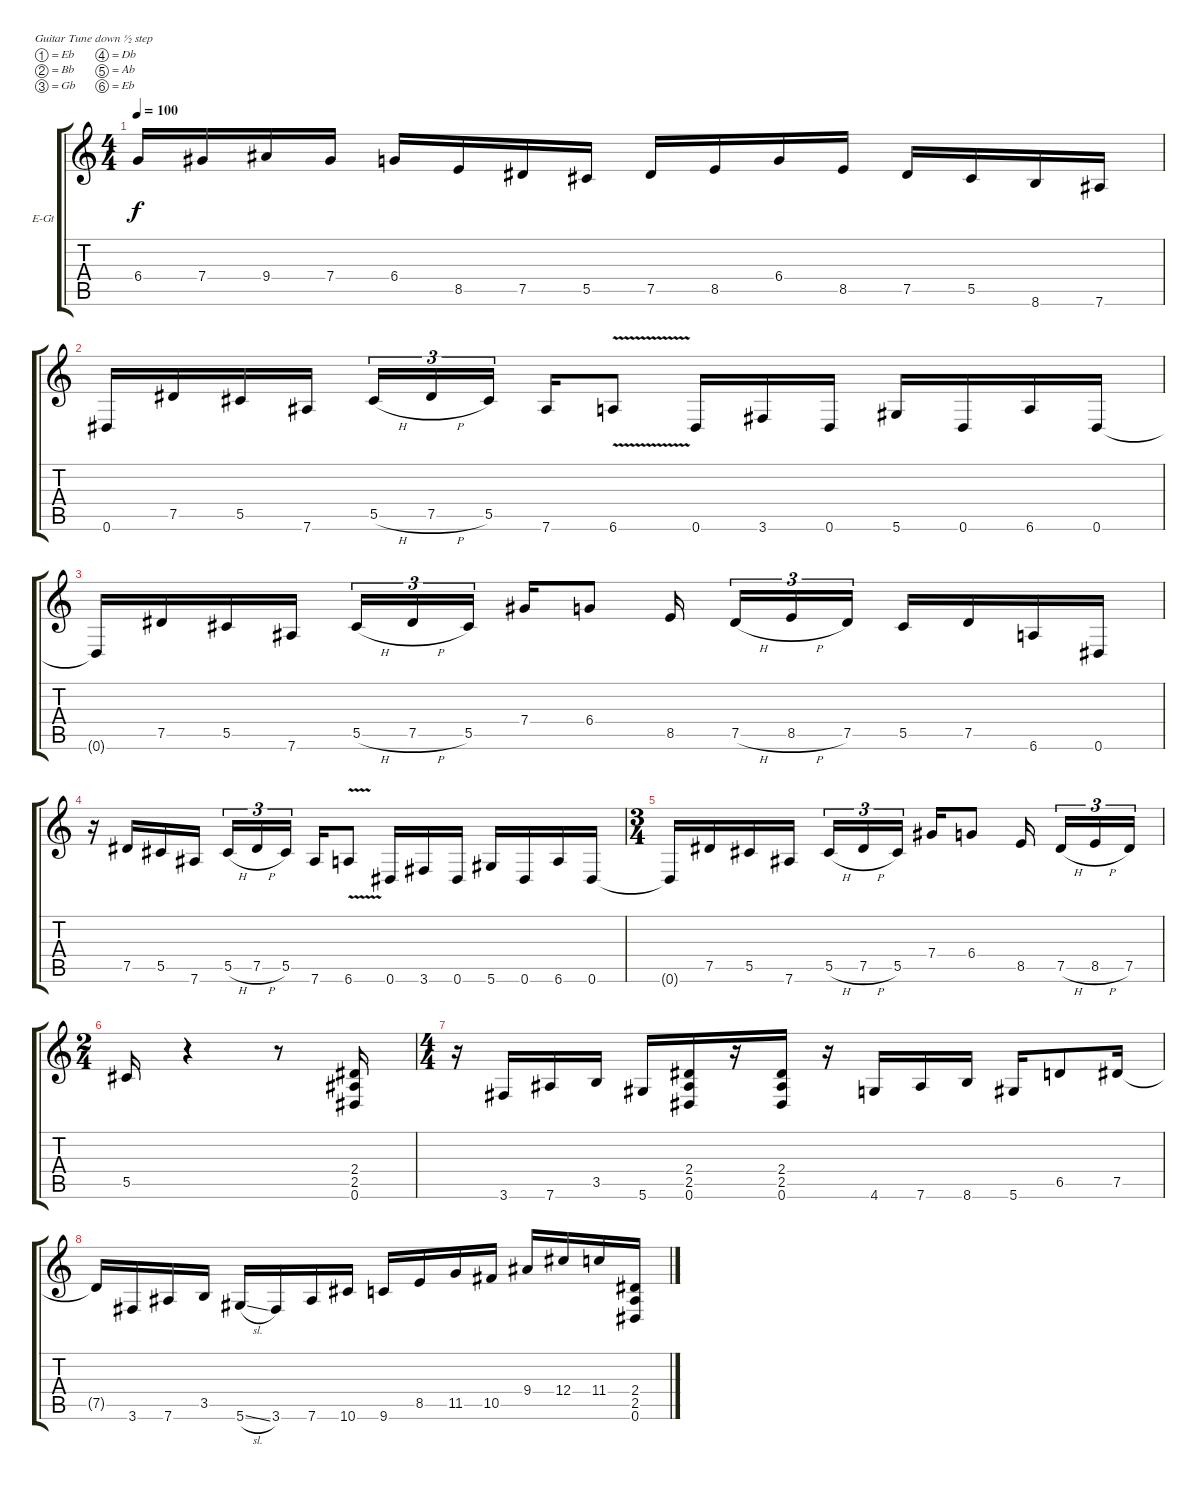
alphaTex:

\bracketExtendMode groupsimilarinstruments
\firstSystemTrackNameOrientation horizontal
\otherSystemsTrackNameOrientation horizontal
\track ("Luke Hoskin" "E-Gt") {instrument overdrivenguitar}
\staff {score tabs}
\tuning (Eb4 Bb3 Gb3 Db3 Ab2 Eb2)
\ts (4 4)
\tempo 100
\clef g2
\ks c
6.4.16{dy f} 7.4.16 9.4.16 7.4.16 6.4.16 8.5.16 7.5.16 5.5.16 7.5.16 8.5.16 6.4.16 8.5.16 7.5.16 5.5.16 8.6.16 7.6.16 |
0.6.16 7.5.16 5.5.16 7.6.16 5.5{h}.16{tu (3 2)} 7.5{h}.16{tu (3 2)} 5.5.16{tu (3 2)} 7.6.16 6.6{v}.8 0.6.16 3.6.16 0.6.16 5.6.16 0.6.16 6.6.16 0.6.16 |
0.6{t}.16 7.5.16 5.5.16 7.6.16 5.5{h}.16{tu (3 2)} 7.5{h}.16{tu (3 2)} 5.5.16{tu (3 2)} 7.4.16 6.4.8 8.5.16 7.5{h}.16{tu (3 2)} 8.5{h}.16{tu (3 2)} 7.5.16{tu (3 2)} 5.5.16 7.5.16 6.6.16 0.6.16 |
r.16 7.5.16 5.5.16 7.6.16 5.5{h}.16{tu (3 2)} 7.5{h}.16{tu (3 2)} 5.5.16{tu (3 2)} 7.6.16 6.6{v}.8 0.6.16 3.6.16 0.6.16 5.6.16 0.6.16 6.6.16 0.6.16 |
\ts (3 4)
\beaming (8 2 2 2)
0.6{t}.16 7.5.16 5.5.16 7.6.16 5.5{h}.16{tu (3 2)} 7.5{h}.16{tu (3 2)} 5.5.16{tu (3 2)} 7.4.16 6.4.8 8.5.16 7.5{h}.16{tu (3 2)} 8.5{h}.16{tu (3 2)} 7.5.16{tu (3 2)} |
\ts (2 4)
\beaming (8 2 2)
5.5.16 r.4 r.8 (2.4 2.5 0.6).16 |
\ts (4 4)
\beaming (8 2 2 2 2)
r.16 3.6.16 7.6.16 3.5.16 5.6.16 (2.4 2.5 0.6).16 r.16 (2.4 2.5 0.6).16 r.16 4.6.16 7.6.16 8.6.16 5.6.16 6.5.8 7.5.16 |
7.5{t}.16 3.6.16 7.6.16 3.5.16 5.6{sl}.16 3.6.16 7.6.16 10.6.16 9.6.16 8.5.16 11.5.16 10.5.16 9.4.16 12.4.16 11.4.16 (2.4 2.5 0.6).16
